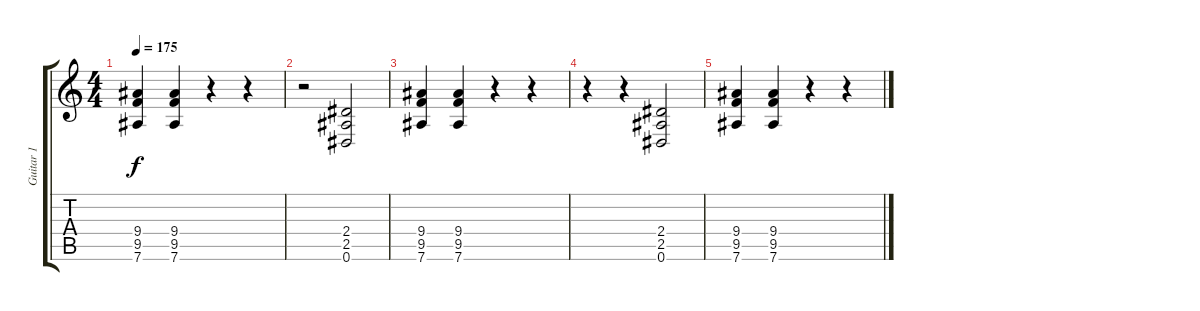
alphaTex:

\track ("Guitar 1" "Guitar 1") {instrument distortionguitar}
\staff {score tabs}
\tuning (Eb4 Bb3 Gb3 Db3 Ab2 Eb2) {hide}
\ts (4 4)
\tempo 175
\clef g2
\ks c
(9.4 9.5 7.6).4{dy f} (9.4 9.5 7.6).4 r.4 r.4 |
r.2 (2.4 2.5 0.6).2 |
(9.4 9.5 7.6).4 (9.4 9.5 7.6).4 r.4 r.4 |
r.4 r.4 (2.4 2.5 0.6).2 |
(9.4 9.5 7.6).4 (9.4 9.5 7.6).4 r.4 r.4
